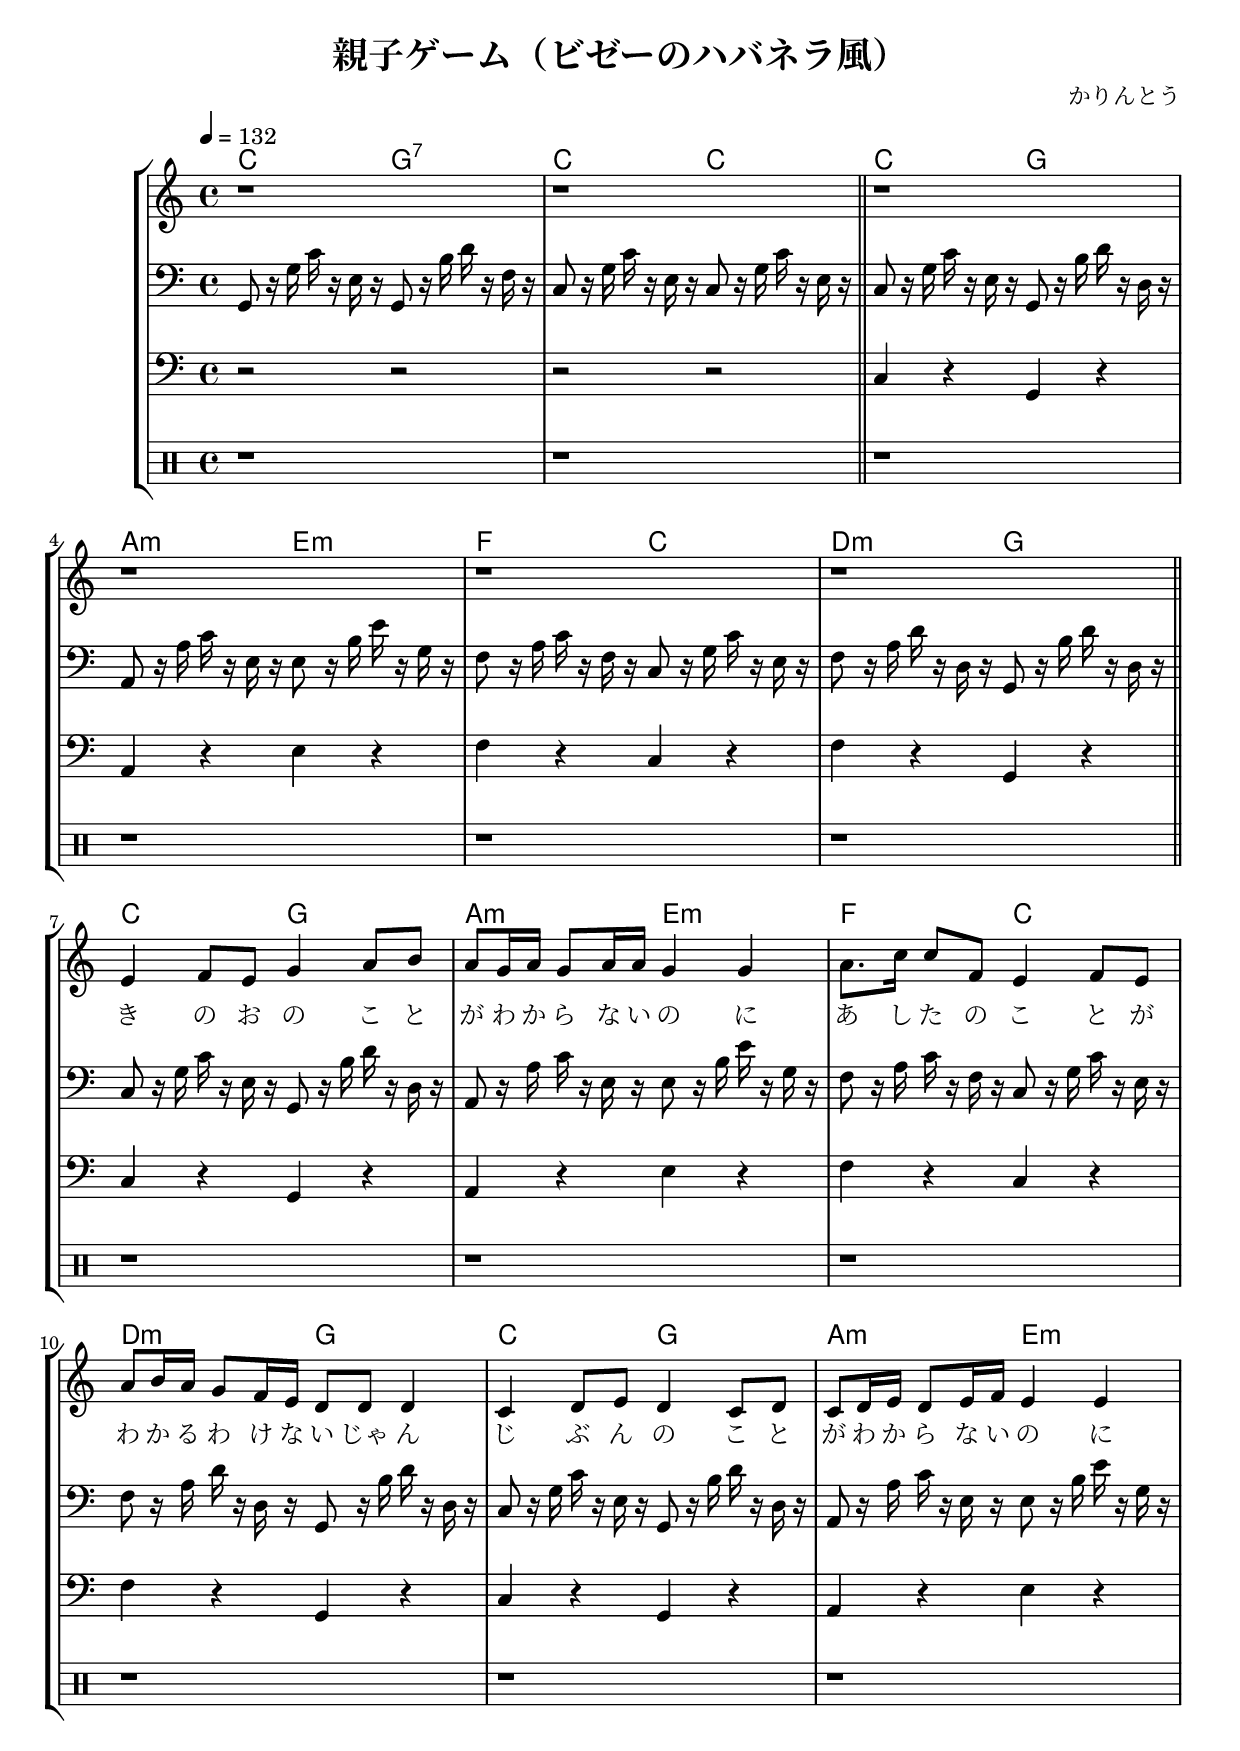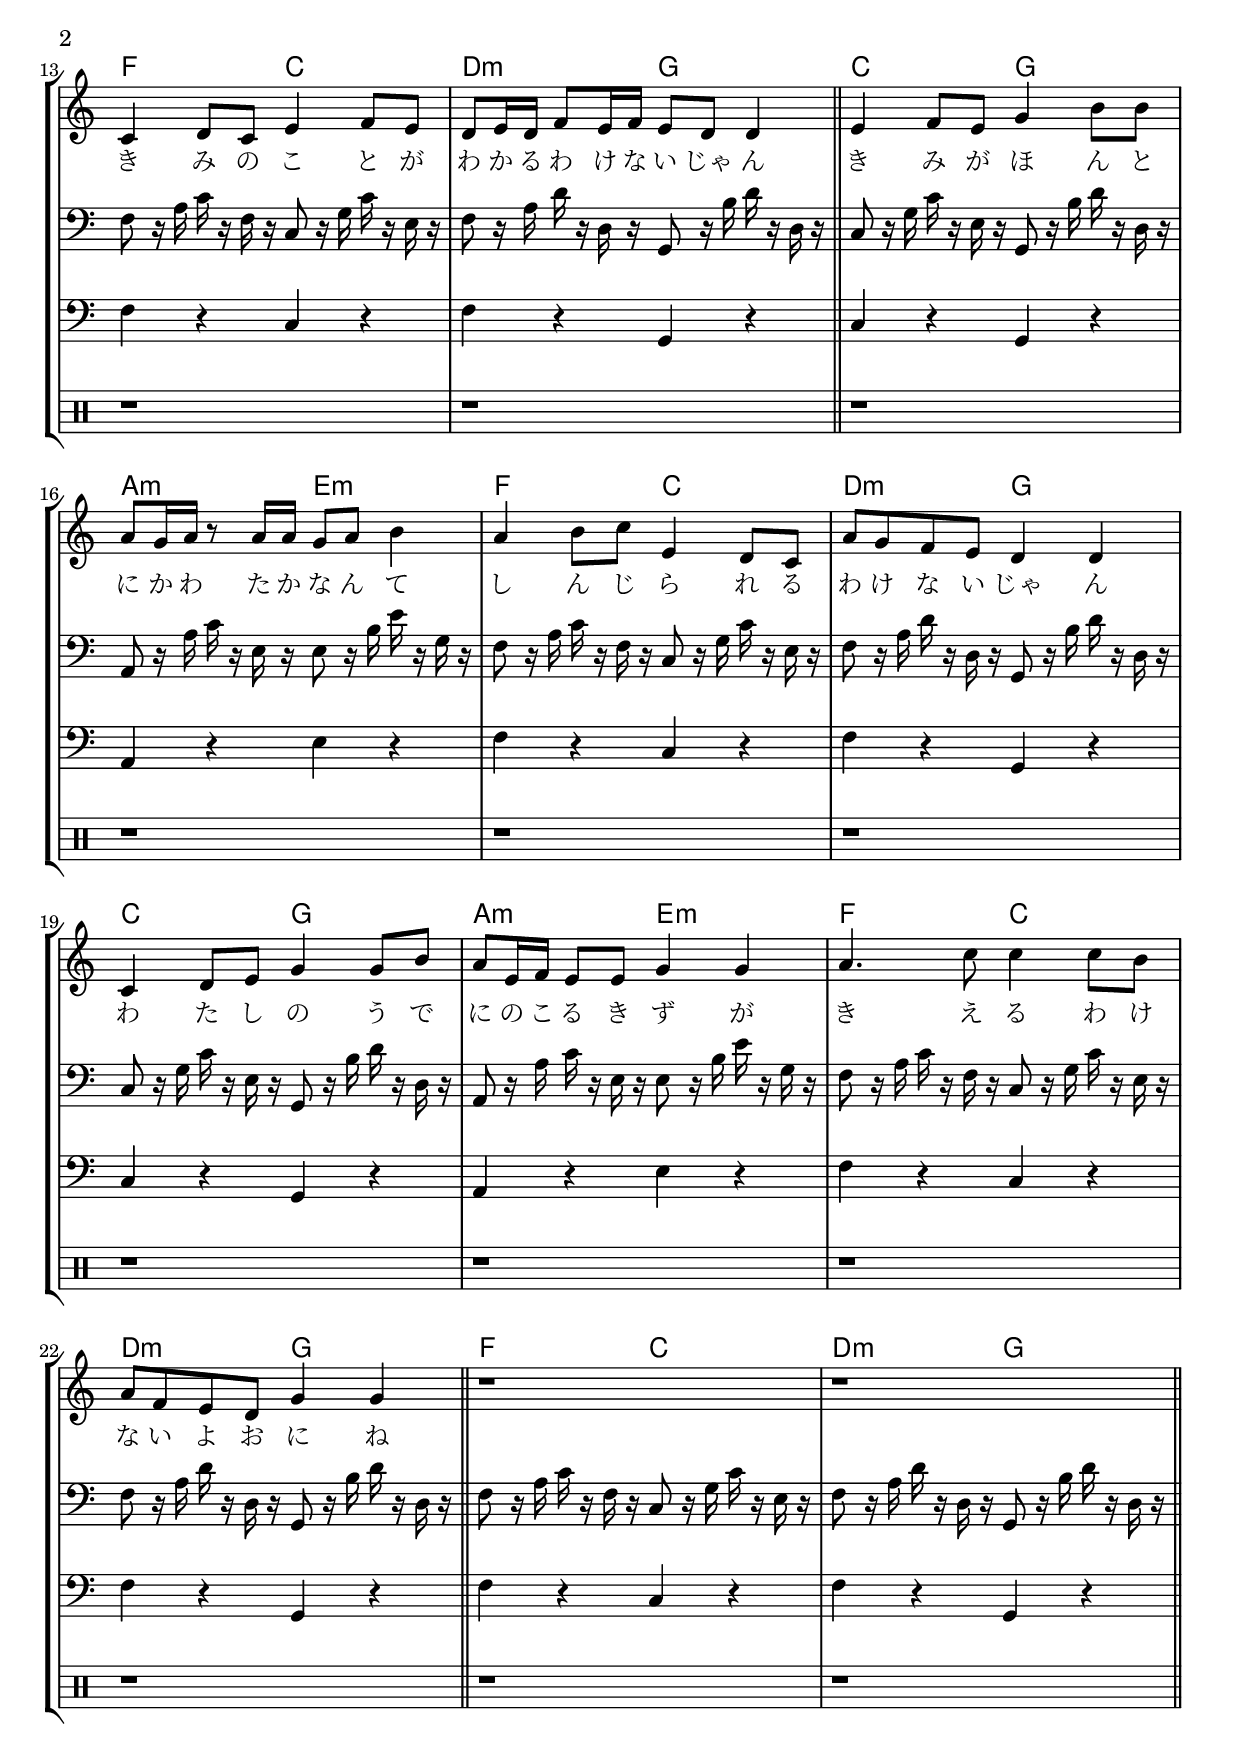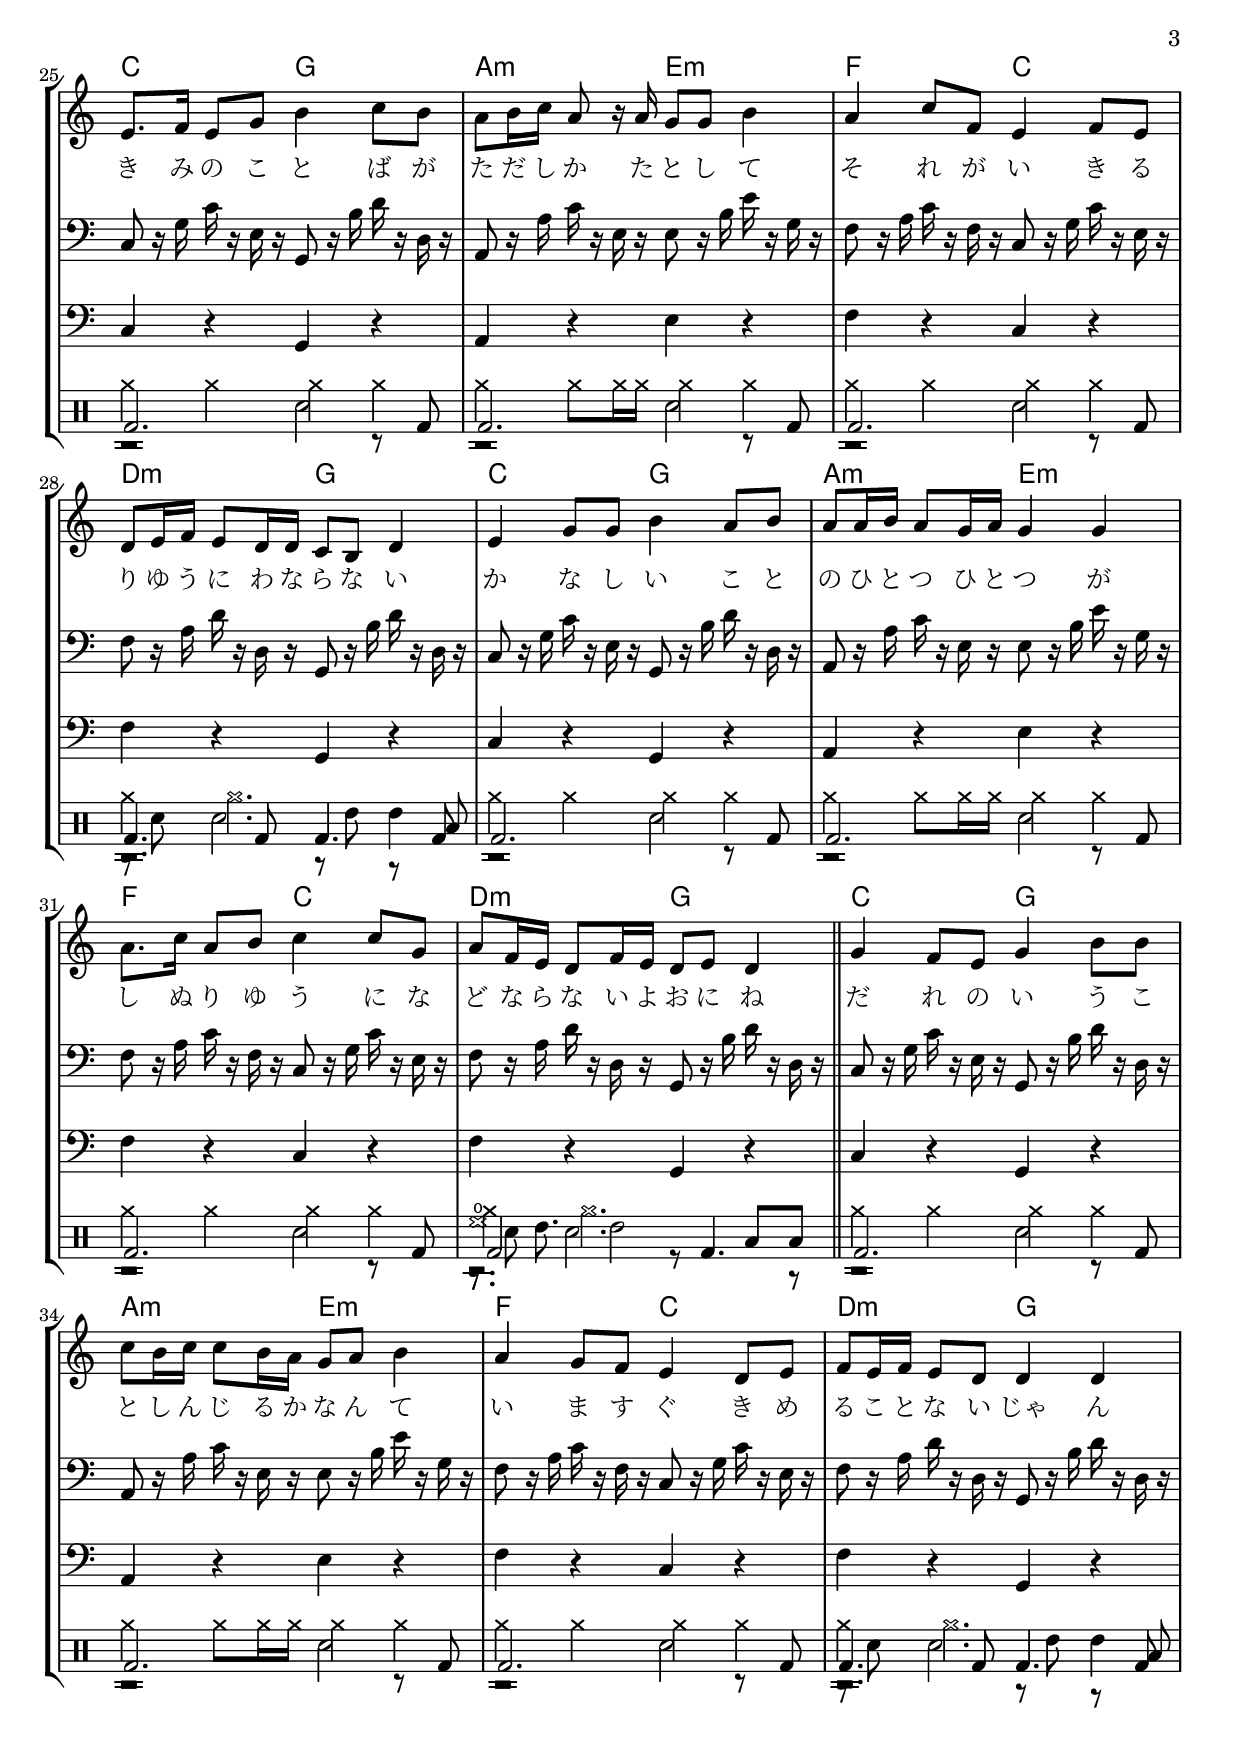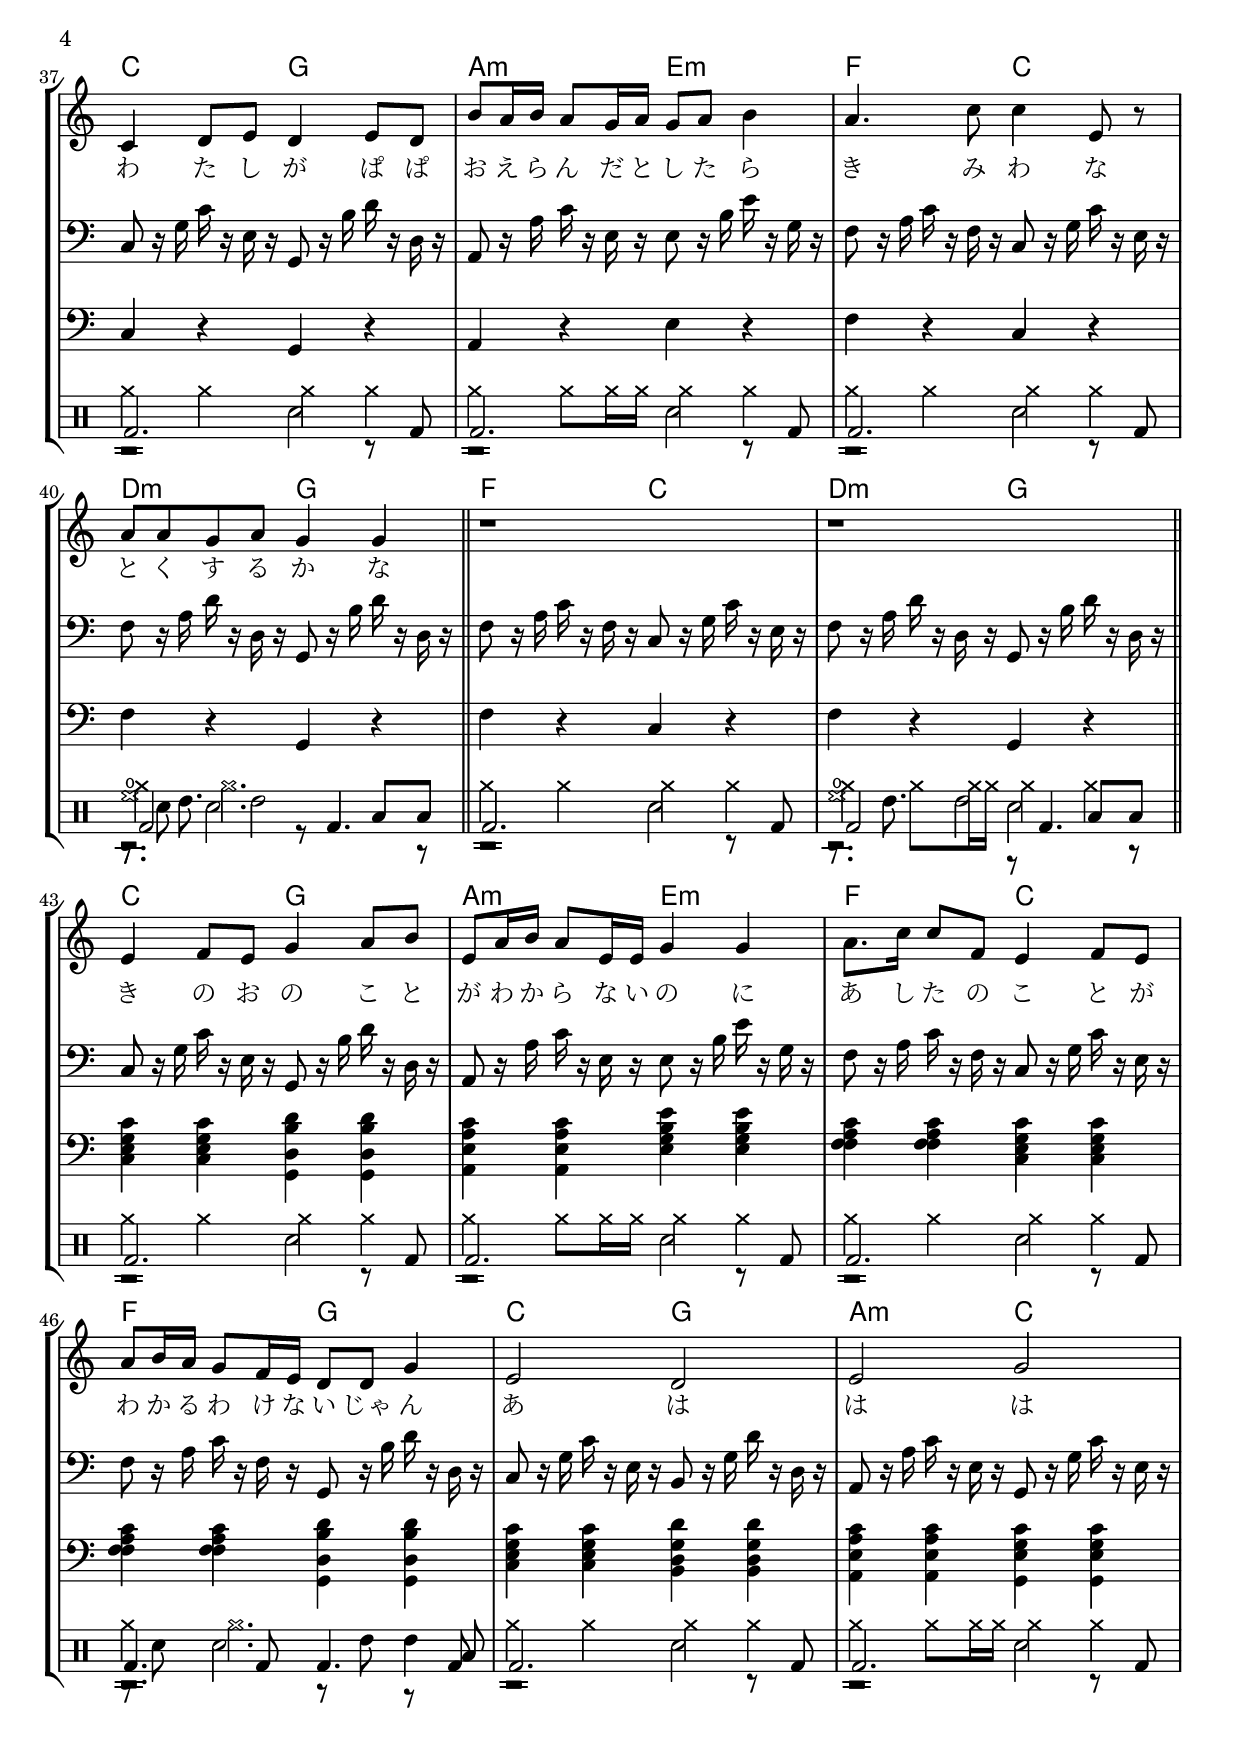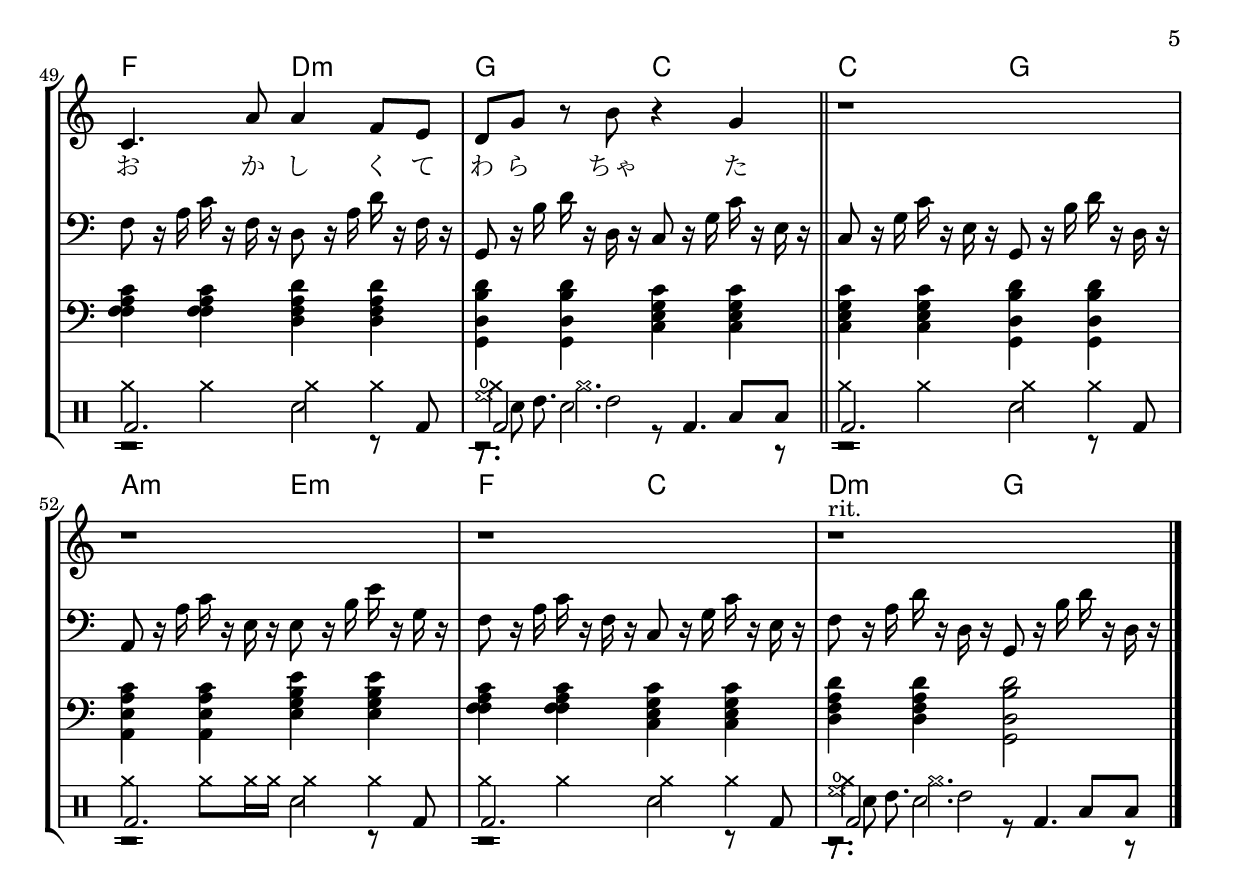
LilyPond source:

\version "2.12.1"

\header {
	title = \markup {親子ゲーム（ビゼーのハバネラ風）}
	composer = \markup \center-column {かりんとう}
}

harmony = \chordmode {
	c2 g:7 c c 

	c g a:m e:m f c d:m g 

	c g a:m e:m f c d:m g c g a:m e:m f c d:m g 

	c g a:m e:m f c d:m g c g a:m e:m f c d:m g 

	f c d:m g 

	c g a:m e:m f c d:m g c g a:m e:m f c d:m g 

	c g a:m e:m f c d:m g c g a:m e:m f c d:m g 

	f c d:m g 

	c g a:m e:m f c f g c g a:m c f d:m g c 

	c g a:m e:m f c d:m g 
}

melody = {
	\key c \major
	\tempo 4 = 132
	r1 | r1   
	r1 | r1 | r1 | r1   
	\set Staff.midiInstrument = #"fss0.39"
	 e'4  f'8  e'8  g'4  a'8  b'8 
	a'8  g'16  a'16  g'8  a'16  a'16  g'4  g'4 
	a'8.  c''16  c''8  f'8  e'4  f'8  e'8 
	a'8  b'16  a'16  g'8  f'16  e'16  d'8  d'8  d'4 
	c'4  d'8  e'8  d'4  c'8  d'8 
	c'8  d'16  e'16  d'8  e'16  f'16  e'4  e'4 
	c'4  d'8  c'8  e'4  f'8  e'8 
	d'8  e'16  d'16  f'8  e'16  f'16  e'8  d'8  d'4
	\set Staff.midiInstrument = #"fss0.39"
	 e'4  f'8  e'8  g'4  b'8  b'8 
	a'8  g'16  a'16  r8  a'16  a'16  g'8  a'8  b'4 
	a'4  b'8  c''8  e'4  d'8  c'8 
	a'8  g'8  f'8  e'8  d'4  d'4 
	c'4  d'8  e'8  g'4  g'8  b'8 
	a'8  e'16  f'16  e'8  e'8  g'4  g'4 
	a'4.  c''8  c''4  c''8  b'8 
	a'8  f'8  e'8  d'8  g'4  g'4
	r1 | r1   
	\set Staff.midiInstrument = #"fss0.39"
	 e'8.  f'16  e'8  g'8  b'4  c''8  b'8 
	a'8  b'16  c''16  a'8  r16  a'16  g'8  g'8  b'4 
	a'4  c''8  f'8  e'4  f'8  e'8 
	d'8  e'16  f'16  e'8  d'16  d'16  c'8  b8  d'4 
	e'4  g'8  g'8  b'4  a'8  b'8 
	a'8  a'16  b'16  a'8  g'16  a'16  g'4  g'4 
	a'8.  c''16  a'8  b'8  c''4  c''8  g'8 
	a'8  f'16  e'16  d'8  f'16  e'16  d'8  e'8  d'4
	\set Staff.midiInstrument = #"fss0.39"
	 g'4  f'8  e'8  g'4  b'8  b'8 
	c''8  b'16  c''16  c''8  b'16  a'16  g'8  a'8  b'4 
	a'4  g'8  f'8  e'4  d'8  e'8 
	f'8  e'16  f'16  e'8  d'8  d'4  d'4 
	c'4  d'8  e'8  d'4  e'8  d'8 
	b'8  a'16  b'16  a'8  g'16  a'16  g'8  a'8  b'4 
	a'4.  c''8  c''4  e'8  r8 
	a'8  a'8  g'8  a'8  g'4  g'4
	r1 | r1   
	\set Staff.midiInstrument = #"fss0.39"
	 e'4  f'8  e'8  g'4  a'8  b'8 
	e'8  a'16  b'16  a'8  e'16  e'16  g'4  g'4 
	a'8.  c''16  c''8  f'8  e'4  f'8  e'8 
	a'8  b'16  a'16  g'8  f'16  e'16  d'8  d'8  g'4 
	e'2  d'2 
	e'2  g'2 
	c'4.  a'8  a'4  f'8  e'8 
	d'8  g'8  r8  b'8  r4  g'4
	r1 | r1 | r1 | r1^"rit." \bar "|."
}

words = \lyricmode {
	
	
	き  の  お  の  こ  と  が  わ  か  ら  な  い  の  に  あ  し  た  の  こ  と  が  わ  か  る  わ  け  な  い  じゃ  ん  じ  ぶ  ん  の  こ  と  が  わ  か  ら  な  い  の  に  き  み  の  こ  と  が  わ  か  る  わ  け  な  い  じゃ  ん  
	き  み  が  ほ  ん  と  に  か  わ  た  か  な  ん  て  し  ん  じ  ら  れ  る  わ  け  な  い  じゃ  ん  わ  た  し  の  う  で  に  の  こ  る  き  ず  が  き  え  る  わ  け  な  い  よ  お  に  ね  
	
	き  み  の  こ  と  ば  が  た  だ  し  か  た  と  し  て  そ  れ  が  い  き  る  り  ゆ  う  に  わ  な  ら  な  い  か  な  し  い  こ  と  の  ひ  と  つ  ひ  と  つ  が  し  ぬ  り  ゆ  う  に  な  ど  な  ら  な  い  よ  お  に  ね  
	だ  れ  の  い  う  こ  と  し  ん  じ  る  か  な  ん  て  い  ま  す  ぐ  き  め  る  こ  と  な  い  じゃ  ん  わ  た  し  が  ぱ  ぱ  お  え  ら  ん  だ  と  し  た  ら  き  み  わ  な  と  く  す  る  か  な  
	
	き  の  お  の  こ  と  が  わ  か  ら  な  い  の  に  あ  し  た  の  こ  と  が  わ  か  る  わ  け  な  い  じゃ  ん  あ  は  は  は  お  か  し  く  て  わ  ら  ちゃ  た  
	
}

tempochange = {
	\tempo 4 = 132
	r1 | r1 \bar "||"
	\tempo 4 = 132
	r1 | r1 | r1 | r1 \bar "||"
	\tempo 4 = 132
	r1 | r1 | r1 | r1 | r1 | r1 | r1 | r1 \bar "||"
	\tempo 4 = 132
	r1 | r1 | r1 | r1 | r1 | r1 | r1 | r1 \bar "||"
	\tempo 4 = 132
	r1 | r1 \bar "||"
	\tempo 4 = 132
	r1 | r1 | r1 | r1 | r1 | r1 | r1 | r1 \bar "||"
	\tempo 4 = 132
	r1 | r1 | r1 | r1 | r1 | r1 | r1 | r1 \bar "||"
	\tempo 4 = 132
	r1 | r1 \bar "||"
	\tempo 4 = 132
	r1 | r1 | r1 | r1 | r1 | r1 | r1 | r1 \bar "||"
	\tempo 4 = 132
	r1 | r1 | r1 | \tempo 4 = 99 r2 \tempo 4 = 88 r2 \bar "|."
}

mainacc = {
	\clef bass
	\set Staff.midiInstrument = #"Percussive Organ"
	\key c \major
	\tempo 4 = 132
	g,8r16g16c'16r16e16r16
	g,8r16b16d'16r16f16r16
	c8r16g16c'16r16e16r16
	c8r16g16c'16r16e16r16
	\bar "||"

	\set Staff.midiInstrument = #"Church organ"
	c8r16g16c'16r16e16r16
	g,8r16b16d'16r16d16r16
	a,8r16a16c'16r16e16r16
	e8r16b16e'16r16g16r16
	f8r16a16c'16r16f16r16
	c8r16g16c'16r16e16r16
	f8r16a16d'16r16d16r16
	g,8r16b16d'16r16d16r16
	\bar "||"

	\set Staff.midiInstrument = #"Church organ"
	c8r16g16c'16r16e16r16
	g,8r16b16d'16r16d16r16
	a,8r16a16c'16r16e16r16
	e8r16b16e'16r16g16r16
	f8r16a16c'16r16f16r16
	c8r16g16c'16r16e16r16
	f8r16a16d'16r16d16r16
	g,8r16b16d'16r16d16r16
	c8r16g16c'16r16e16r16
	g,8r16b16d'16r16d16r16
	a,8r16a16c'16r16e16r16
	e8r16b16e'16r16g16r16
	f8r16a16c'16r16f16r16
	c8r16g16c'16r16e16r16
	f8r16a16d'16r16d16r16
	g,8r16b16d'16r16d16r16
	\bar "||"

	\set Staff.midiInstrument = #"Church organ"
	c8r16g16c'16r16e16r16
	g,8r16b16d'16r16d16r16
	a,8r16a16c'16r16e16r16
	e8r16b16e'16r16g16r16
	f8r16a16c'16r16f16r16
	c8r16g16c'16r16e16r16
	f8r16a16d'16r16d16r16
	g,8r16b16d'16r16d16r16
	c8r16g16c'16r16e16r16
	g,8r16b16d'16r16d16r16
	a,8r16a16c'16r16e16r16
	e8r16b16e'16r16g16r16
	f8r16a16c'16r16f16r16
	c8r16g16c'16r16e16r16
	f8r16a16d'16r16d16r16
	g,8r16b16d'16r16d16r16
	\bar "||"

	\set Staff.midiInstrument = #"Church organ"
	f8r16a16c'16r16f16r16
	c8r16g16c'16r16e16r16
	f8r16a16d'16r16d16r16
	g,8r16b16d'16r16d16r16
	\bar "||"

	\set Staff.midiInstrument = #"Church organ"
	c8r16g16c'16r16e16r16
	g,8r16b16d'16r16d16r16
	a,8r16a16c'16r16e16r16
	e8r16b16e'16r16g16r16
	f8r16a16c'16r16f16r16
	c8r16g16c'16r16e16r16
	f8r16a16d'16r16d16r16
	g,8r16b16d'16r16d16r16
	c8r16g16c'16r16e16r16
	g,8r16b16d'16r16d16r16
	a,8r16a16c'16r16e16r16
	e8r16b16e'16r16g16r16
	f8r16a16c'16r16f16r16
	c8r16g16c'16r16e16r16
	f8r16a16d'16r16d16r16
	g,8r16b16d'16r16d16r16
	\bar "||"

	\set Staff.midiInstrument = #"Acoustic Guitar (steel)"
	c8r16g16c'16r16e16r16
	g,8r16b16d'16r16d16r16
	a,8r16a16c'16r16e16r16
	e8r16b16e'16r16g16r16
	f8r16a16c'16r16f16r16
	c8r16g16c'16r16e16r16
	f8r16a16d'16r16d16r16
	g,8r16b16d'16r16d16r16
	c8r16g16c'16r16e16r16
	g,8r16b16d'16r16d16r16
	a,8r16a16c'16r16e16r16
	e8r16b16e'16r16g16r16
	f8r16a16c'16r16f16r16
	c8r16g16c'16r16e16r16
	f8r16a16d'16r16d16r16
	g,8r16b16d'16r16d16r16
	\bar "||"

	\set Staff.midiInstrument = #"Reed organ"
	f8r16a16c'16r16f16r16
	c8r16g16c'16r16e16r16
	f8r16a16d'16r16d16r16
	g,8r16b16d'16r16d16r16
	\bar "||"

	\set Staff.midiInstrument = #"Reed organ"
	c8r16g16c'16r16e16r16
	g,8r16b16d'16r16d16r16
	a,8r16a16c'16r16e16r16
	e8r16b16e'16r16g16r16
	f8r16a16c'16r16f16r16
	c8r16g16c'16r16e16r16
	f8r16a16c'16r16f16r16
	g,8r16b16d'16r16d16r16
	c8r16g16c'16r16e16r16
	b,8r16g16d'16r16d16r16
	a,8r16a16c'16r16e16r16
	g,8r16g16c'16r16e16r16
	f8r16a16c'16r16f16r16
	d8r16a16d'16r16f16r16
	g,8r16b16d'16r16d16r16
	c8r16g16c'16r16e16r16
	\bar "||"

	\set Staff.midiInstrument = #"Church organ"
	c8r16g16c'16r16e16r16
	g,8r16b16d'16r16d16r16
	a,8r16a16c'16r16e16r16
	e8r16b16e'16r16g16r16
	f8r16a16c'16r16f16r16
	c8r16g16c'16r16e16r16
	f8r16a16d'16r16d16r16
	g,8r16b16d'16r16d16r16
	\bar "|."
}

subacc = {
	\clef bass
	\set Staff.midiInstrument = #"Acoustic grand"
	\key c \major
	\tempo 4 = 132
	r2
	r2
	r2
	r2
	\bar "||"

	\set Staff.midiInstrument = #"Tuba"
	c4 r4
	g,4 r4
	a,4 r4
	e4 r4
	f4 r4
	c4 r4
	f4 r4
	g,4 r4
	\bar "||"

	\set Staff.midiInstrument = #"Muted Trumpet"
	c4 r4
	g,4 r4
	a,4 r4
	e4 r4
	f4 r4
	c4 r4
	f4 r4
	g,4 r4
	c4 r4
	g,4 r4
	a,4 r4
	e4 r4
	f4 r4
	c4 r4
	f4 r4
	g,4 r4
	\bar "||"

	\set Staff.midiInstrument = #"Tuba"
	c4 r4
	g,4 r4
	a,4 r4
	e4 r4
	f4 r4
	c4 r4
	f4 r4
	g,4 r4
	c4 r4
	g,4 r4
	a,4 r4
	e4 r4
	f4 r4
	c4 r4
	f4 r4
	g,4 r4
	\bar "||"

	\set Staff.midiInstrument = #"Tuba"
	f4 r4
	c4 r4
	f4 r4
	g,4 r4
	\bar "||"

	\set Staff.midiInstrument = #"Lead 1 (square)"
	c4 r4
	g,4 r4
	a,4 r4
	e4 r4
	f4 r4
	c4 r4
	f4 r4
	g,4 r4
	c4 r4
	g,4 r4
	a,4 r4
	e4 r4
	f4 r4
	c4 r4
	f4 r4
	g,4 r4
	\bar "||"

	\set Staff.midiInstrument = #"Church organ"
	c4 r4
	g,4 r4
	a,4 r4
	e4 r4
	f4 r4
	c4 r4
	f4 r4
	g,4 r4
	c4 r4
	g,4 r4
	a,4 r4
	e4 r4
	f4 r4
	c4 r4
	f4 r4
	g,4 r4
	\bar "||"

	\set Staff.midiInstrument = #"Tuba"
	f4 r4
	c4 r4
	f4 r4
	g,4 r4
	\bar "||"

	\set Staff.midiInstrument = #"Muted Trumpet"
	<c e g c'>4 <c e g c'>4
	<g, d b d'>4 <g, d b d'>4
	<a, e a c'>4 <a, e a c'>4
	<e g b e'>4 <e g b e'>4
	<f f a c'>4 <f f a c'>4
	<c e g c'>4 <c e g c'>4
	<f f a c'>4 <f f a c'>4
	<g, d b d'>4 <g, d b d'>4
	<c e g c'>4 <c e g c'>4
	<b, d g d'>4 <b, d g d'>4
	<a, e a c'>4 <a, e a c'>4
	<g, e g c'>4 <g, e g c'>4
	<f f a c'>4 <f f a c'>4
	<d f a d'>4 <d f a d'>4
	<g, d b d'>4 <g, d b d'>4
	<c e g c'>4 <c e g c'>4
	\bar "||"

	\set Staff.midiInstrument = #"Tuba"
	<c e g c'>4 <c e g c'>4
	<g, d b d'>4 <g, d b d'>4
	<a, e a c'>4 <a, e a c'>4
	<e g b e'>4 <e g b e'>4
	<f f a c'>4 <f f a c'>4
	<c e g c'>4 <c e g c'>4
	<f d a d'>4 <f d a d'>4
	<g, d b d'>2
	\bar "|."
}

percA = {
	\drummode {
	r1 |r1 \bar "||"
	r1 |r1 |r1 |r1 \bar "||"
	r1 |r1 |r1 |r1 |r1 |r1 |r1 |r1 \bar "||"
	r1 |r1 |r1 |r1 |r1 |r1 |r1 |r1 \bar "||"
	r1 |r1 \bar "||"
	cymr4 cymr4 cymr4 cymr4  |cymr4 cymr8 cymr16 cymr16 cymr4 cymr4  |cymr4 cymr4 cymr4 cymr4  |cymr4 cymr2.  |cymr4 cymr4 cymr4 cymr4  |cymr4 cymr8 cymr16 cymr16 cymr4 cymr4  |cymr4 cymr4 cymr4 cymr4  |cymr4 cymr2.  \bar "||"
	cymr4 cymr4 cymr4 cymr4  |cymr4 cymr8 cymr16 cymr16 cymr4 cymr4  |cymr4 cymr4 cymr4 cymr4  |cymr4 cymr2.  |cymr4 cymr4 cymr4 cymr4  |cymr4 cymr8 cymr16 cymr16 cymr4 cymr4  |cymr4 cymr4 cymr4 cymr4  |cymr4 cymr2.  \bar "||"
	cymr4 cymr4 cymr4 cymr4  |cymr4 cymr8 cymr16 cymr16 cymr4 cymr4  \bar "||"
	cymr4 cymr4 cymr4 cymr4  |cymr4 cymr8 cymr16 cymr16 cymr4 cymr4  |cymr4 cymr4 cymr4 cymr4  |cymr4 cymr2.  |cymr4 cymr4 cymr4 cymr4  |cymr4 cymr8 cymr16 cymr16 cymr4 cymr4  |cymr4 cymr4 cymr4 cymr4  |cymr4 cymr2.  \bar "||"
	cymr4 cymr4 cymr4 cymr4  |cymr4 cymr8 cymr16 cymr16 cymr4 cymr4  |cymr4 cymr4 cymr4 cymr4  |cymr4 cymr2.  \bar "|."
	}
}

percB = {
	\drummode {
	r1 |r1 \bar "||"
	r1 |r1 |r1 |r1 \bar "||"
	r1 |r1 |r1 |r1 |r1 |r1 |r1 |r1 \bar "||"
	r1 |r1 |r1 |r1 |r1 |r1 |r1 |r1 \bar "||"
	r1 |r1 \bar "||"
	r2 sn2  |r2 sn2  |r2 sn2  |r8 sn8 sn2.  |r2 sn2  |r2 sn2  |r2 sn2  |r8 sn8 sn2.  \bar "||"
	r2 sn2  |r2 sn2  |r2 sn2  |r8 sn8 sn2.  |r2 sn2  |r2 sn2  |r2 sn2  |r8 sn8 sn2.  \bar "||"
	r2 sn2  |r2 sn2  \bar "||"
	r2 sn2  |r2 sn2  |r2 sn2  |r8 sn8 sn2.  |r2 sn2  |r2 sn2  |r2 sn2  |r8 sn8 sn2.  \bar "||"
	r2 sn2  |r2 sn2  |r2 sn2  |r8 sn8 sn2.  \bar "|."
	}
}

percC = {
	\drummode {
	r1 |r1 \bar "||"
	r1 |r1 |r1 |r1 \bar "||"
	r1 |r1 |r1 |r1 |r1 |r1 |r1 |r1 \bar "||"
	r1 |r1 |r1 |r1 |r1 |r1 |r1 |r1 \bar "||"
	r1 |r1 \bar "||"
	bd2. r8 bd8  |bd2. r8 bd8  |bd2. r8 bd8  |bd4. bd8 bd4. bd8  |bd2. r8 bd8  |bd2. r8 bd8  |bd2. r8 bd8  |bd2 r8 bd4.  \bar "||"
	bd2. r8 bd8  |bd2. r8 bd8  |bd2. r8 bd8  |bd4. bd8 bd4. bd8  |bd2. r8 bd8  |bd2. r8 bd8  |bd2. r8 bd8  |bd2 r8 bd4.  \bar "||"
	bd2. r8 bd8  |bd2 r8 bd4.  \bar "||"
	bd2. r8 bd8  |bd2. r8 bd8  |bd2. r8 bd8  |bd4. bd8 bd4. bd8  |bd2. r8 bd8  |bd2. r8 bd8  |bd2. r8 bd8  |bd2 r8 bd4.  \bar "||"
	bd2. r8 bd8  |bd2. r8 bd8  |bd2. r8 bd8  |bd2 r8 bd4.  \bar "|."
	}
}

percD = {
	\drummode {
	r1 |r1 \bar "||"
	r1 |r1 |r1 |r1 \bar "||"
	r1 |r1 |r1 |r1 |r1 |r1 |r1 |r1 \bar "||"
	r1 |r1 |r1 |r1 |r1 |r1 |r1 |r1 \bar "||"
	r1 |r1 \bar "||"
	r1 |r1 |r1 |r2 r8 tommh8 tommh4  |r1 |r1 |r1 |r8. tommh8. tommh2 r8  \bar "||"
	r1 |r1 |r1 |r2 r8 tommh8 tommh4  |r1 |r1 |r1 |r8. tommh8. tommh2 r8  \bar "||"
	r1 |r8. tommh8. tommh2 r8  \bar "||"
	r1 |r1 |r1 |r2 r8 tommh8 tommh4  |r1 |r1 |r1 |r8. tommh8. tommh2 r8  \bar "||"
	r1 |r1 |r1 |r8. tommh8. tommh2 r8  \bar "|."
	}
}

percE = {
	\drummode {
	r1 |r1 \bar "||"
	r1 |r1 |r1 |r1 \bar "||"
	r1 |r1 |r1 |r1 |r1 |r1 |r1 |r1 \bar "||"
	r1 |r1 |r1 |r1 |r1 |r1 |r1 |r1 \bar "||"
	r1 |r1 \bar "||"
	r1 |r1 |r1 |r2. r8 toml8  |r1 |r1 |r1 |r2. toml8 toml8  \bar "||"
	r1 |r1 |r1 |r2. r8 toml8  |r1 |r1 |r1 |r2. toml8 toml8  \bar "||"
	r1 |r2. toml8 toml8  \bar "||"
	r1 |r1 |r1 |r2. r8 toml8  |r1 |r1 |r1 |r2. toml8 toml8  \bar "||"
	r1 |r1 |r1 |r2. toml8 toml8  \bar "|."
	}
}

percF = {
	\drummode {
	r1 | r1 \bar "||"
	r1 | r1 | r1 | r1 \bar "||"
	r1 | r1 | r1 | r1 | r1 | r1 | r1 | r1 \bar "||"
	r1 | r1 | r1 | r1 | r1 | r1 | r1 | r1 \bar "||"
	r1 | r1 \bar "||"
	r1 |r1 |r1 |r1 |r1 |r1 |r1 |hho1  \bar "||"
	r1 |r1 |r1 |r1 |r1 |r1 |r1 |hho1  \bar "||"
	r1 |hho1  \bar "||"
	r1 |r1 |r1 |r1 |r1 |r1 |r1 |hho1  \bar "||"
	r1 |r1 |r1 |hho1  \bar "|."
	}
}

\score {
	<<
		\new StaffGroup <<
			\new ChordNames {\harmony}
			\new Voice = "melody" {\melody}
			\new Lyrics \lyricsto "melody" \words
			\new Staff = "mainacc" {\mainacc}
			\new Staff = "subacc" {\subacc}
			\new DrumStaff <<
				\new DrumVoice {\percA}
				\new DrumVoice {\percB}
				\new DrumVoice {\percC}
				\new DrumVoice {\percD}
				\new DrumVoice {\percE}
				\new DrumVoice {\percF}
			>>
		>>
	>>
	\layout { }
}
